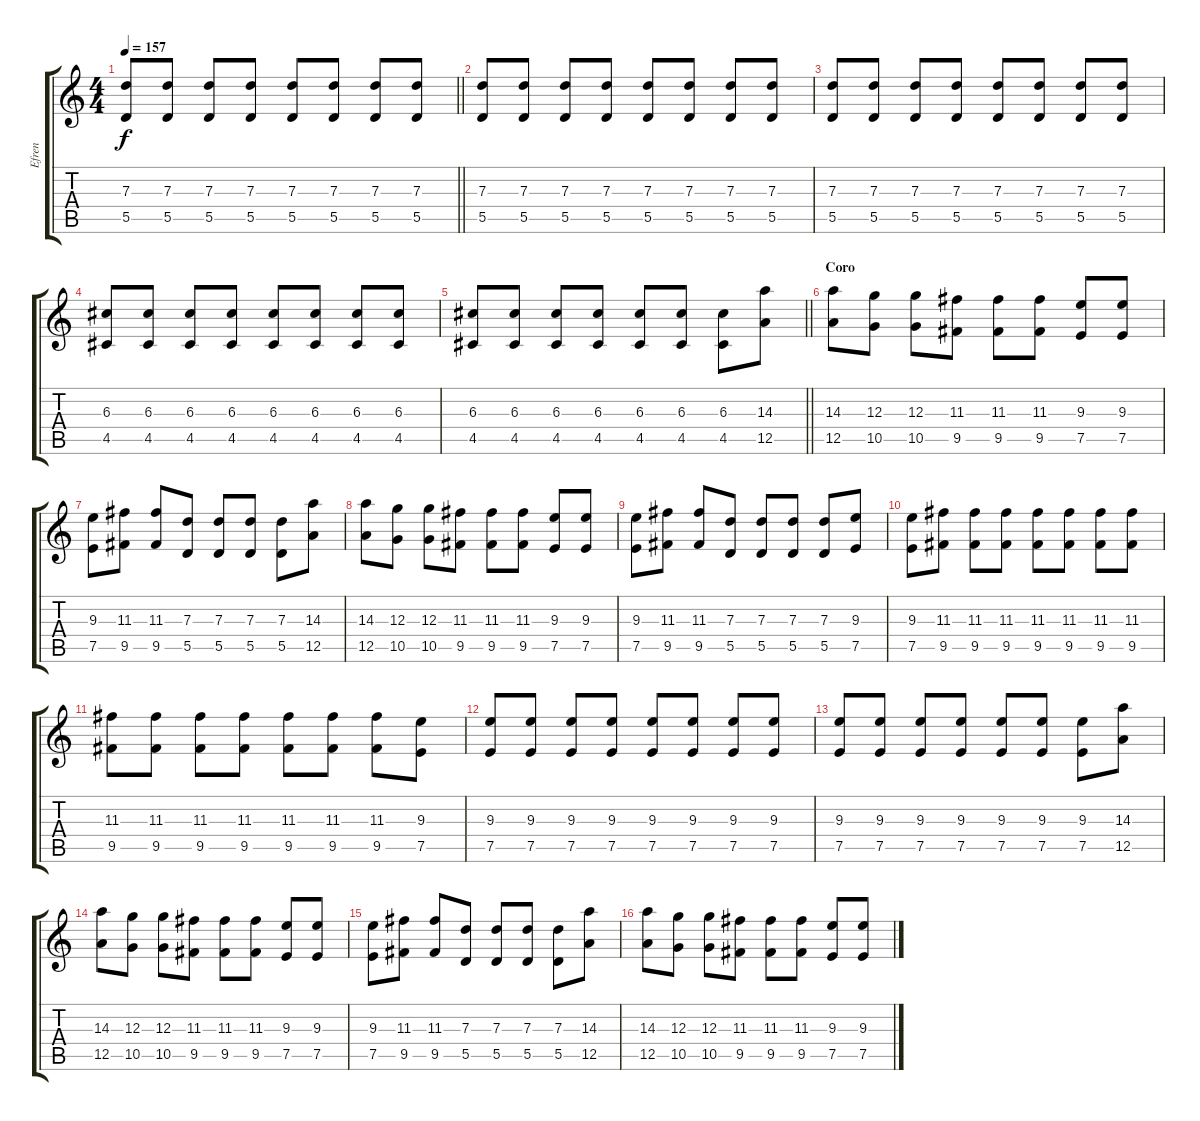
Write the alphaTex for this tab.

\track ("Efren" "Efren") {instrument acousticguitarsteel}
\staff {score tabs}
\tuning (E4 B3 G3 D3 A2 E2) {hide}
\ts (4 4)
\tempo 157
\clef g2
\barLineRight lightlight
\ks c
(7.3 5.5).8{dy f} (7.3 5.5).8 (7.3 5.5).8 (7.3 5.5).8 (7.3 5.5).8 (7.3 5.5).8 (7.3 5.5).8 (7.3 5.5).8 |
(7.3 5.5).8 (7.3 5.5).8 (7.3 5.5).8 (7.3 5.5).8 (7.3 5.5).8 (7.3 5.5).8 (7.3 5.5).8 (7.3 5.5).8 |
(7.3 5.5).8 (7.3 5.5).8 (7.3 5.5).8 (7.3 5.5).8 (7.3 5.5).8 (7.3 5.5).8 (7.3 5.5).8 (7.3 5.5).8 |
(6.3 4.5).8 (6.3 4.5).8 (6.3 4.5).8 (6.3 4.5).8 (6.3 4.5).8 (6.3 4.5).8 (6.3 4.5).8 (6.3 4.5).8 |
\barLineRight lightlight
(6.3 4.5).8 (6.3 4.5).8 (6.3 4.5).8 (6.3 4.5).8 (6.3 4.5).8 (6.3 4.5).8 (6.3 4.5).8 (14.3 12.5).8 |
\section ("" "Coro")
(14.3 12.5).8 (12.3 10.5).8 (12.3 10.5).8 (11.3 9.5).8 (11.3 9.5).8 (11.3 9.5).8 (9.3 7.5).8 (9.3 7.5).8 |
(9.3 7.5).8 (11.3 9.5).8 (11.3 9.5).8 (7.3 5.5).8 (7.3 5.5).8 (7.3 5.5).8 (7.3 5.5).8 (14.3 12.5).8 |
(14.3 12.5).8 (12.3 10.5).8 (12.3 10.5).8 (11.3 9.5).8 (11.3 9.5).8 (11.3 9.5).8 (9.3 7.5).8 (9.3 7.5).8 |
(9.3 7.5).8 (11.3 9.5).8 (11.3 9.5).8 (7.3 5.5).8 (7.3 5.5).8 (7.3 5.5).8 (7.3 5.5).8 (9.3 7.5).8 |
(9.3 7.5).8 (11.3 9.5).8 (11.3 9.5).8 (11.3 9.5).8 (11.3 9.5).8 (11.3 9.5).8 (11.3 9.5).8 (11.3 9.5).8 |
(11.3 9.5).8 (11.3 9.5).8 (11.3 9.5).8 (11.3 9.5).8 (11.3 9.5).8 (11.3 9.5).8 (11.3 9.5).8 (9.3 7.5).8 |
(9.3 7.5).8 (9.3 7.5).8 (9.3 7.5).8 (9.3 7.5).8 (9.3 7.5).8 (9.3 7.5).8 (9.3 7.5).8 (9.3 7.5).8 |
(9.3 7.5).8 (9.3 7.5).8 (9.3 7.5).8 (9.3 7.5).8 (9.3 7.5).8 (9.3 7.5).8 (9.3 7.5).8 (14.3 12.5).8 |
(14.3 12.5).8 (12.3 10.5).8 (12.3 10.5).8 (11.3 9.5).8 (11.3 9.5).8 (11.3 9.5).8 (9.3 7.5).8 (9.3 7.5).8 |
(9.3 7.5).8 (11.3 9.5).8 (11.3 9.5).8 (7.3 5.5).8 (7.3 5.5).8 (7.3 5.5).8 (7.3 5.5).8 (14.3 12.5).8 |
(14.3 12.5).8 (12.3 10.5).8 (12.3 10.5).8 (11.3 9.5).8 (11.3 9.5).8 (11.3 9.5).8 (9.3 7.5).8 (9.3 7.5).8
